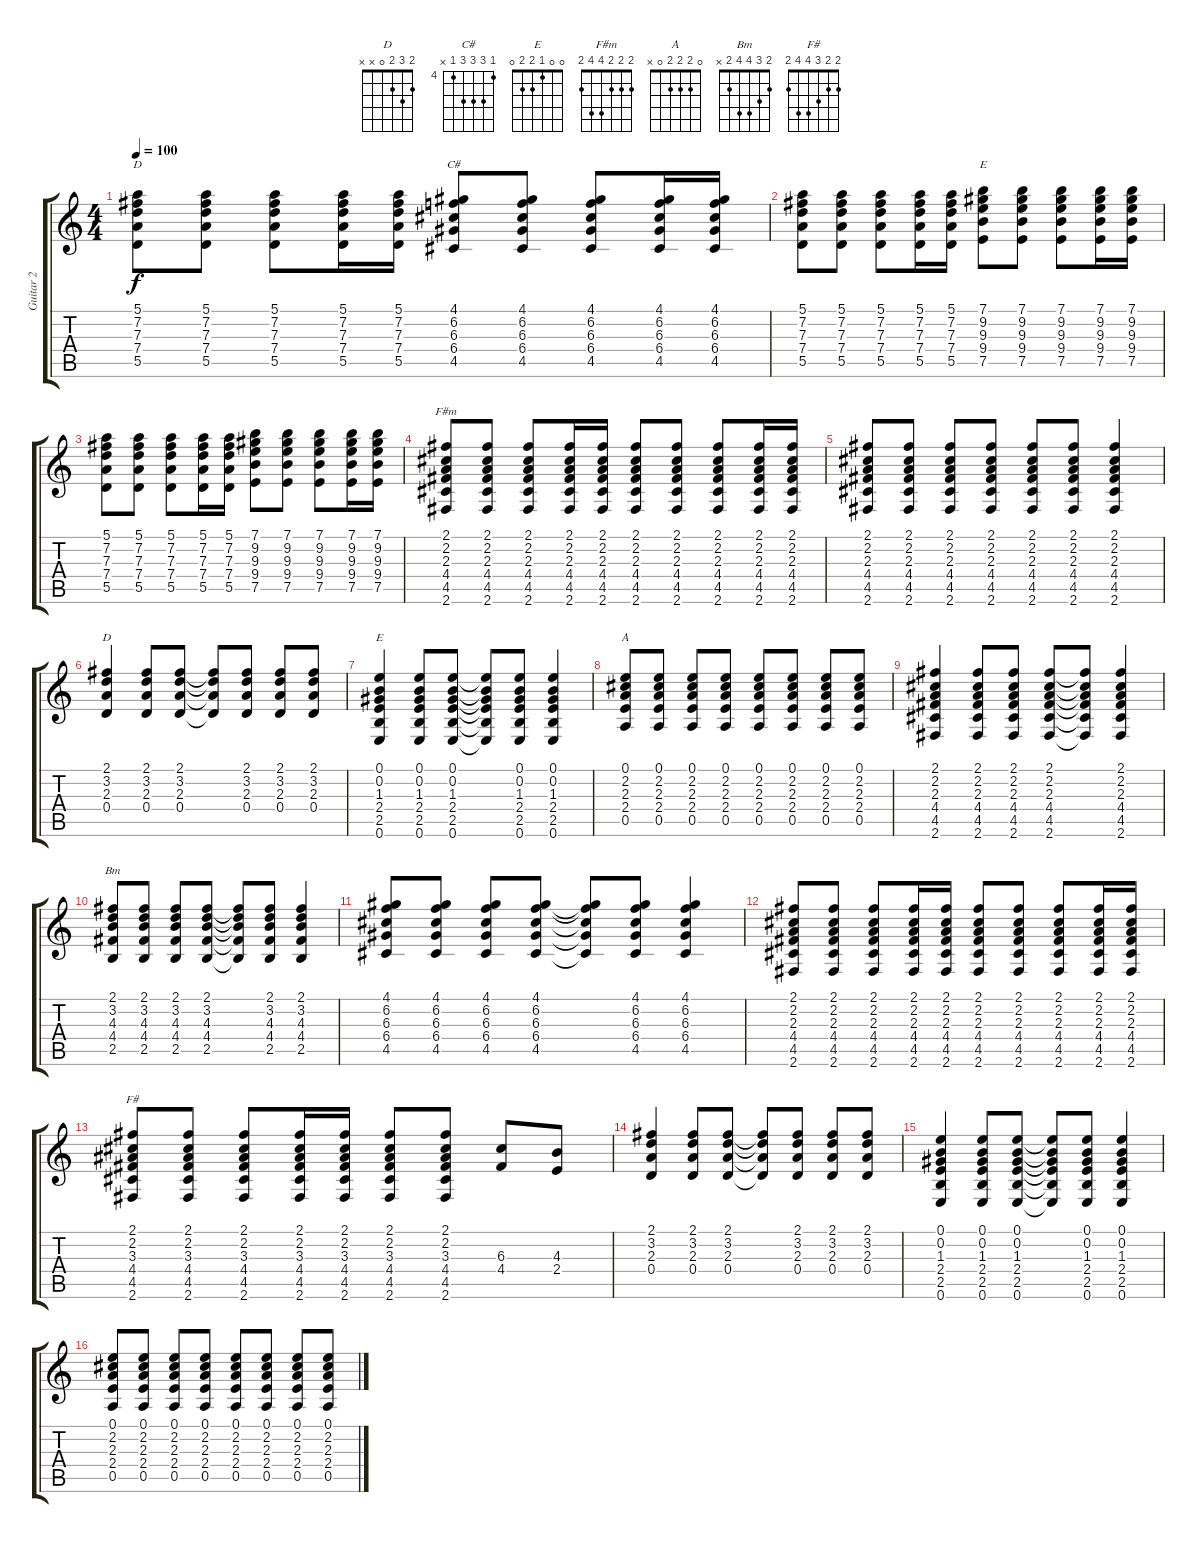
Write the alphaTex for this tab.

\track ("Guitar 2" "Guitar 2") {instrument acousticguitarsteel}
\staff {score tabs}
\tuning (E4 B3 G3 D3 A2 E2) {hide}
\chord ("D" 5 7 7 7 5 x) {firstfret 5}
\chord ("C#" 4 6 6 6 4 x) {firstfret 4}
\chord ("E" 7 9 9 9 7 x) {firstfret 7}
\chord ("F#m" 2 2 2 4 4 2)
\chord ("D" 2 3 2 0 x x)
\chord ("E" 0 0 1 2 2 0)
\chord ("A" 0 2 2 2 0 x)
\chord ("Bm" 2 3 4 4 2 x)
\chord ("F#" 2 2 3 4 4 2)
\ts (4 4)
\tempo 100
\clef g2
\ks c
(5.1 7.2 7.3 7.4 5.5).8{ch "D" dy f} (5.1 7.2 7.3 7.4 5.5).8 (5.1 7.2 7.3 7.4 5.5).8 (5.1 7.2 7.3 7.4 5.5).16 (5.1 7.2 7.3 7.4 5.5).16 (4.1 6.2 6.3 6.4 4.5).8{ch "C#"} (4.1 6.2 6.3 6.4 4.5).8 (4.1 6.2 6.3 6.4 4.5).8 (4.1 6.2 6.3 6.4 4.5).16 (4.1 6.2 6.3 6.4 4.5).16 |
(5.1 7.2 7.3 7.4 5.5).8 (5.1 7.2 7.3 7.4 5.5).8 (5.1 7.2 7.3 7.4 5.5).8 (5.1 7.2 7.3 7.4 5.5).16 (5.1 7.2 7.3 7.4 5.5).16 (7.1 9.2 9.3 9.4 7.5).8{ch "E"} (7.1 9.2 9.3 9.4 7.5).8 (7.1 9.2 9.3 9.4 7.5).8 (7.1 9.2 9.3 9.4 7.5).16 (7.1 9.2 9.3 9.4 7.5).16 |
(5.1 7.2 7.3 7.4 5.5).8 (5.1 7.2 7.3 7.4 5.5).8 (5.1 7.2 7.3 7.4 5.5).8 (5.1 7.2 7.3 7.4 5.5).16 (5.1 7.2 7.3 7.4 5.5).16 (7.1 9.2 9.3 9.4 7.5).8 (7.1 9.2 9.3 9.4 7.5).8 (7.1 9.2 9.3 9.4 7.5).8 (7.1 9.2 9.3 9.4 7.5).16 (7.1 9.2 9.3 9.4 7.5).16 |
(2.1 2.2 2.3 4.4 4.5 2.6).8{ch "F#m"} (2.1 2.2 2.3 4.4 4.5 2.6).8 (2.1 2.2 2.3 4.4 4.5 2.6).8 (2.1 2.2 2.3 4.4 4.5 2.6).16 (2.1 2.2 2.3 4.4 4.5 2.6).16 (2.1 2.2 2.3 4.4 4.5 2.6).8 (2.1 2.2 2.3 4.4 4.5 2.6).8 (2.1 2.2 2.3 4.4 4.5 2.6).8 (2.1 2.2 2.3 4.4 4.5 2.6).16 (2.1 2.2 2.3 4.4 4.5 2.6).16 |
(2.1 2.2 2.3 4.4 4.5 2.6).8 (2.1 2.2 2.3 4.4 4.5 2.6).8 (2.1 2.2 2.3 4.4 4.5 2.6).8 (2.1 2.2 2.3 4.4 4.5 2.6).8 (2.1 2.2 2.3 4.4 4.5 2.6).8 (2.1 2.2 2.3 4.4 4.5 2.6).8 (2.1 2.2 2.3 4.4 4.5 2.6).4 |
(2.1 3.2 2.3 0.4).4{ch "D"} (2.1 3.2 2.3 0.4).8 (2.1 3.2 2.3 0.4).8 (2.1{t} 3.2{t} 2.3{t} 0.4{t}).8 (2.1 3.2 2.3 0.4).8 (2.1 3.2 2.3 0.4).8 (2.1 3.2 2.3 0.4).8 |
(0.1 0.2 1.3 2.4 2.5 0.6).4{ch "E"} (0.1 0.2 1.3 2.4 2.5 0.6).8 (0.1 0.2 1.3 2.4 2.5 0.6).8 (0.1{t} 0.2{t} 1.3{t} 2.4{t} 2.5{t} 0.6{t}).8 (0.1 0.2 1.3 2.4 2.5 0.6).8 (0.1 0.2 1.3 2.4 2.5 0.6).4 |
(0.1 2.2 2.3 2.4 0.5).8{ch "A"} (0.1 2.2 2.3 2.4 0.5).8 (0.1 2.2 2.3 2.4 0.5).8 (0.1 2.2 2.3 2.4 0.5).8 (0.1 2.2 2.3 2.4 0.5).8 (0.1 2.2 2.3 2.4 0.5).8 (0.1 2.2 2.3 2.4 0.5).8 (0.1 2.2 2.3 2.4 0.5).8 |
(2.1 2.2 2.3 4.4 4.5 2.6).4 (2.1 2.2 2.3 4.4 4.5 2.6).8 (2.1 2.2 2.3 4.4 4.5 2.6).8 (2.1 2.2 2.3 4.4 4.5 2.6).8 (2.1{t} 2.2{t} 2.3{t} 4.4{t} 4.5{t} 2.6{t}).8 (2.1 2.2 2.3 4.4 4.5 2.6).4 |
(2.1 3.2 4.3 4.4 2.5).8{ch "Bm"} (2.1 3.2 4.3 4.4 2.5).8 (2.1 3.2 4.3 4.4 2.5).8 (2.1 3.2 4.3 4.4 2.5).8 (2.1{t} 3.2{t} 4.3{t} 4.4{t} 2.5{t}).8 (2.1 3.2 4.3 4.4 2.5).8 (2.1 3.2 4.3 4.4 2.5).4 |
(4.1 6.2 6.3 6.4 4.5).8 (4.1 6.2 6.3 6.4 4.5).8 (4.1 6.2 6.3 6.4 4.5).8 (4.1 6.2 6.3 6.4 4.5).8 (4.1{t} 6.2{t} 6.3{t} 6.4{t} 4.5{t}).8 (4.1 6.2 6.3 6.4 4.5).8 (4.1 6.2 6.3 6.4 4.5).4 |
(2.1 2.2 2.3 4.4 4.5 2.6).8 (2.1 2.2 2.3 4.4 4.5 2.6).8 (2.1 2.2 2.3 4.4 4.5 2.6).8 (2.1 2.2 2.3 4.4 4.5 2.6).16 (2.1 2.2 2.3 4.4 4.5 2.6).16 (2.1 2.2 2.3 4.4 4.5 2.6).8 (2.1 2.2 2.3 4.4 4.5 2.6).8 (2.1 2.2 2.3 4.4 4.5 2.6).8 (2.1 2.2 2.3 4.4 4.5 2.6).16 (2.1 2.2 2.3 4.4 4.5 2.6).16 |
(2.1 2.2 3.3 4.4 4.5 2.6).8{ch "F#"} (2.1 2.2 3.3 4.4 4.5 2.6).8 (2.1 2.2 3.3 4.4 4.5 2.6).8 (2.1 2.2 3.3 4.4 4.5 2.6).16 (2.1 2.2 3.3 4.4 4.5 2.6).16 (2.1 2.2 3.3 4.4 4.5 2.6).8 (2.1 2.2 3.3 4.4 4.5 2.6).8 (6.3 4.4).8 (4.3 2.4).8 |
(2.1 3.2 2.3 0.4).4 (2.1 3.2 2.3 0.4).8 (2.1 3.2 2.3 0.4).8 (2.1{t} 3.2{t} 2.3{t} 0.4{t}).8 (2.1 3.2 2.3 0.4).8 (2.1 3.2 2.3 0.4).8 (2.1 3.2 2.3 0.4).8 |
(0.1 0.2 1.3 2.4 2.5 0.6).4 (0.1 0.2 1.3 2.4 2.5 0.6).8 (0.1 0.2 1.3 2.4 2.5 0.6).8 (0.1{t} 0.2{t} 1.3{t} 2.4{t} 2.5{t} 0.6{t}).8 (0.1 0.2 1.3 2.4 2.5 0.6).8 (0.1 0.2 1.3 2.4 2.5 0.6).4 |
(0.1 2.2 2.3 2.4 0.5).8 (0.1 2.2 2.3 2.4 0.5).8 (0.1 2.2 2.3 2.4 0.5).8 (0.1 2.2 2.3 2.4 0.5).8 (0.1 2.2 2.3 2.4 0.5).8 (0.1 2.2 2.3 2.4 0.5).8 (0.1 2.2 2.3 2.4 0.5).8 (0.1 2.2 2.3 2.4 0.5).8
